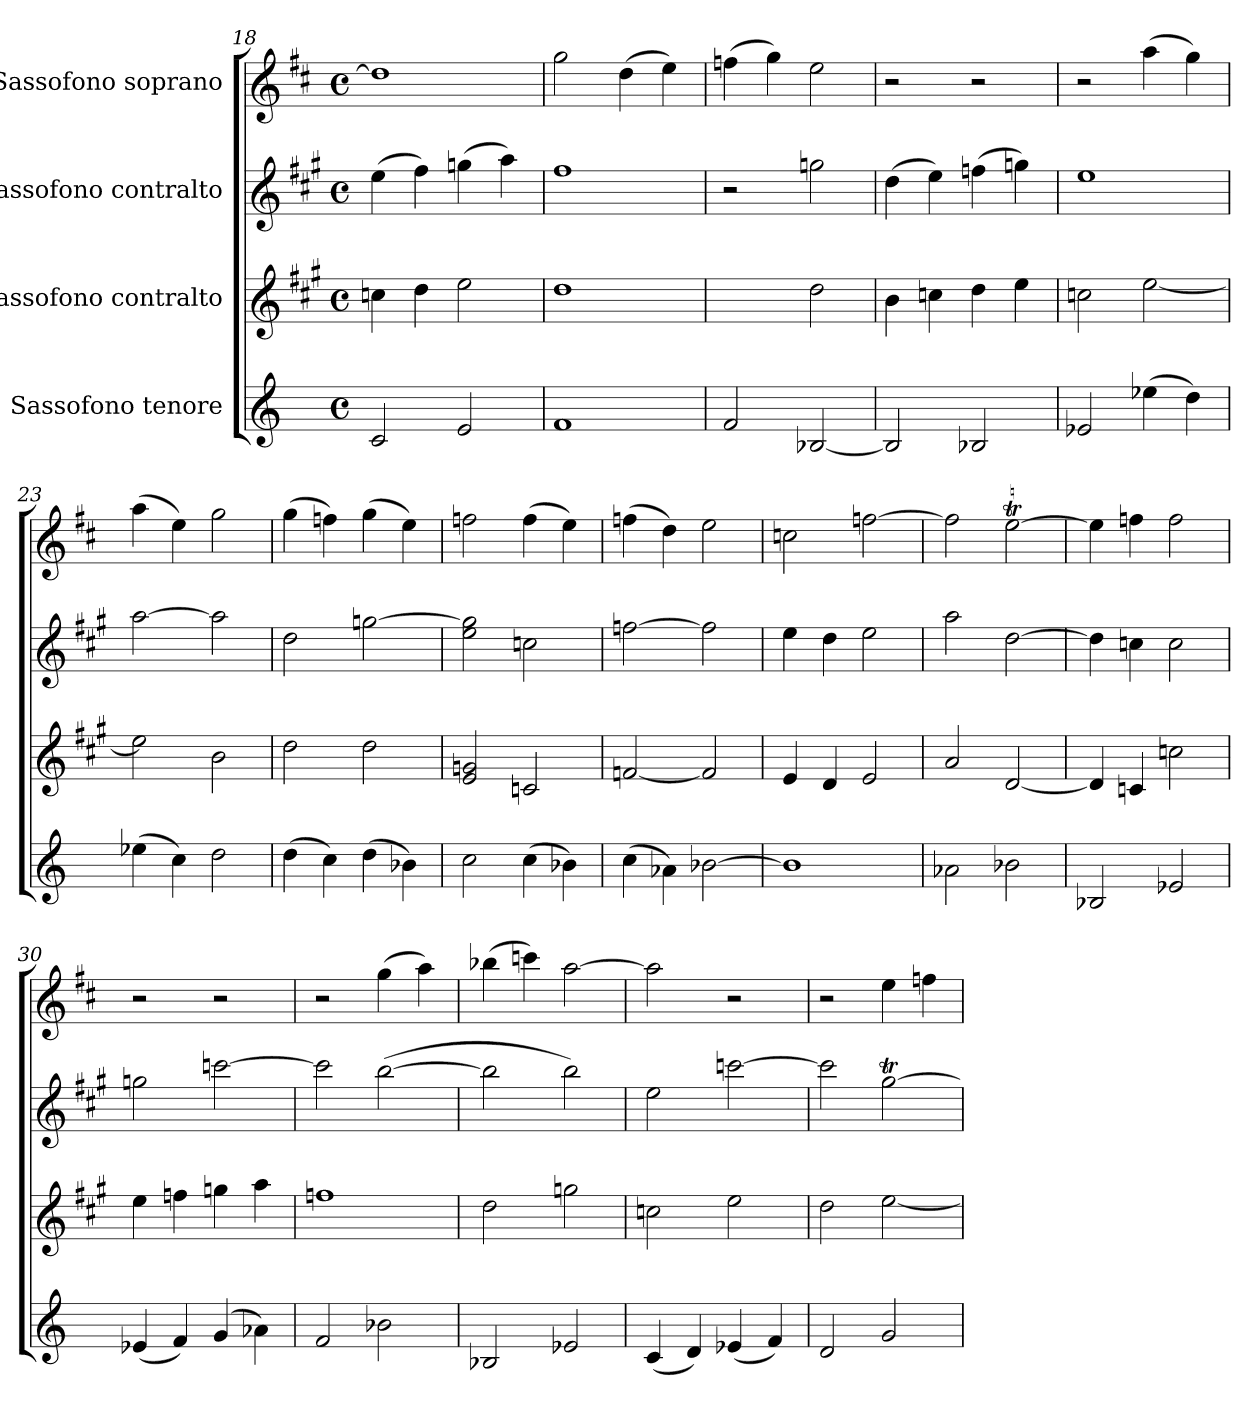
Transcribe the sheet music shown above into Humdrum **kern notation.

**kern	**kern	**kern	**kern
*part4	*part3	*part2	*part1
*staff4	*staff3	*staff2	*staff1
*I"Sassofono tenore	*I"Sassofono contralto	*I"Sassofono contralto	*I"Sassofono soprano
!!LO:LB:g=z
*clefG2	*clefG2	*clefG2	*clefG2
*ITrd8c14	*ITrd5c9	*ITrd5c9	*ITrd1c2
*k[]	*k[]	*k[]	*k[]
*M4/4	*M4/4	*M4/4	*M4/4
*met(c)	*met(c)	*met(c)	*met(c)
=18	=18	=18	=18
*	*^	*	*
2C/	1ryy	4e-X\	(>4g\	1cc]
.	.	4f\	4a\)	.
2E/	.	2g\	(>4b-X\	.
.	.	.	4cc\)	.
=19	=19	=19	=19	=19
1F	1ryy	1f	1a	2ff\
.	.	.	.	(>4cc\
.	.	.	.	4dd\)
=20	=20	=20	=20	=20
2F/	2ryy	2ryy	2r	(>4ee-X\
.	.	.	.	4ff\)
[2BB-X/	2ryy	2f\	2b-X\	2dd\
=21	=21	=21	=21	=21
2BB-/]	1ryy	4d\	(>4f\	2r
.	.	4e-X\	4g\)	.
2BB-X/	.	4f\	(>4a-X\	2r
.	.	4g\	4b-X\)	.
=22	=22	=22	=22	=22
2E-X/	1ryy	2e-X\	1g	2r
(>4e-X\	.	[2g\	.	(>4gg\
4d\)	.	.	.	4ff\)
=23	=23	=23	=23	=23
(>4e-X\	2ryy	2g\]	[2cc\	(>4gg\
4c\)	.	.	.	4dd\)
2d\	2ryy	2d\	2cc\]	2ff\
=24	=24	=24	=24	=24
(>4d\	1ryy	2f\	2f\	(>4ff\
4c\)	.	.	.	4ee-X\)
(>4d\	.	2f\	[2b-X\	(>4ff\
4B-X\)	.	.	.	4dd\)
*	*v	*v	*	*
=25	=25	=25	=25
2c\	2G/ 2B-X/	2g\ 2b-\]	2ee-X\
(>4c\	2E-X/	2e-X\	(>4ee-\
4B-X\)	.	.	4dd\)
!!LO:PB:g=z
=26	=26	=26	=26
(>4c\	[2A-X/	[2a-X\	(>4ee-X\
4A-X\)	.	.	4cc\)
[2B-X\	2A-/]	2a-\]	2dd\
=27	=27	=27	=27
1B-]	4G/	4g\	2b-X\
.	4F/	4f\	.
.	2G/	2g\	[2ee-X\
=28	=28	=28	=28
2A-X\	2c/	2cc\	2ee-\]
2B-X\	[2F/	[2f\	[2ddT\
=29	=29	=29	=29
*	*^	*	*
2BB-X/	4F/]	2ryy	4f\]	4dd\]
.	4E-X/	.	4e-X\	4ee-X\
2E-X/	2ryy	2e-X\	2e-\	2ee-\
=30	=30	=30	=30	=30
(<4E-X/	1ryy	4g\	2b-X\	2r
4F/)	.	4a-X\	.	.
(>4G/	.	4b-X\	[2ee-X\	2r
4A-X\)	.	4cc\	.	.
=31	=31	=31	=31	=31
2F/	1ryy	1a-X	2ee-\]	2r
2B-X\	.	.	(>[2dd\	(>4ff\
.	.	.	.	4gg\)
=32	=32	=32	=32	=32
2BB-X/	2ryy	2f\	2dd\]	(>4aa-X\
.	.	.	.	4bb-X\)
2E-X/	2ryy	2b-X\	2dd\)	[2gg\
=33	=33	=33	=33	=33
(<4C/	1ryy	2e-X\	2g\	2gg\]
4D/)	.	.	.	.
(<4E-X/	.	2g\	[2ee-X\	2r
4F/)	.	.	.	.
!!LO:LB:g=z
=34	=34	=34	=34	=34
2D/	1ryy	2f\	2ee-\]	2r
2G/	.	[2g\	[2bt\	4dd\
.	.	.	.	4ee-X\
*	*v	*v	*	*
=	=	=	=
*-	*-	*-	*-
